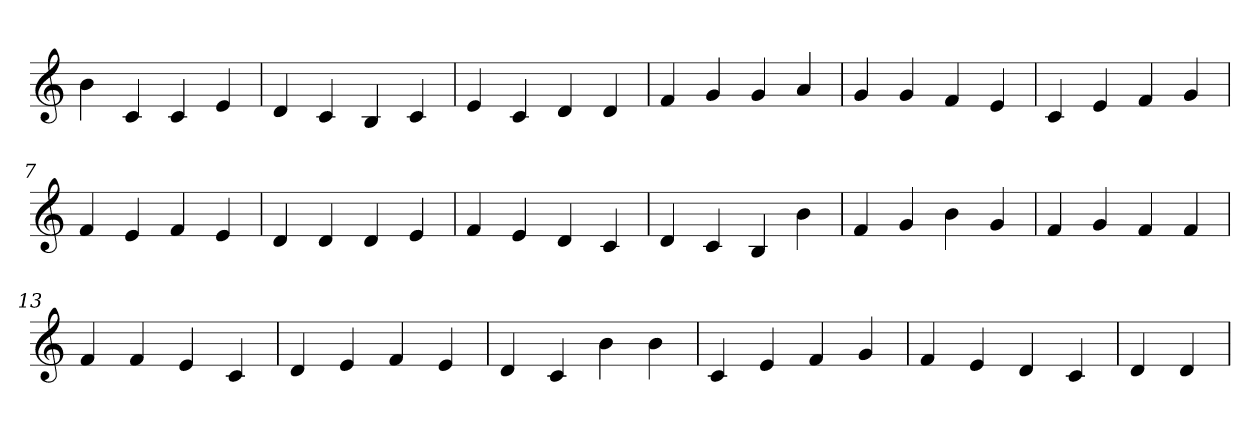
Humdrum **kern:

**kern
*part1
*staff1
*clefG2
=1
4b
4c
4c
4e
=2
4d
4c
4B
4c
=3
4e
4c
4d
4d
=4
4f
4g
4g
4a
=5
4g
4g
4f
4e
=6
4c
4e
4f
4g
=7
4f
4e
4f
4e
=8
4d
4d
4d
4e
=9
4f
4e
4d
4c
=10
4d
4c
4B
4b
=11
4f
4g
4b
4g
=12
4f
4g
4f
4f
=13
4f
4f
4e
4c
=14
4d
4e
4f
4e
=15
4d
4c
4b
4b
=16
4c
4e
4f
4g
=17
4f
4e
4d
4c
=18
4d
4d
=
*-
